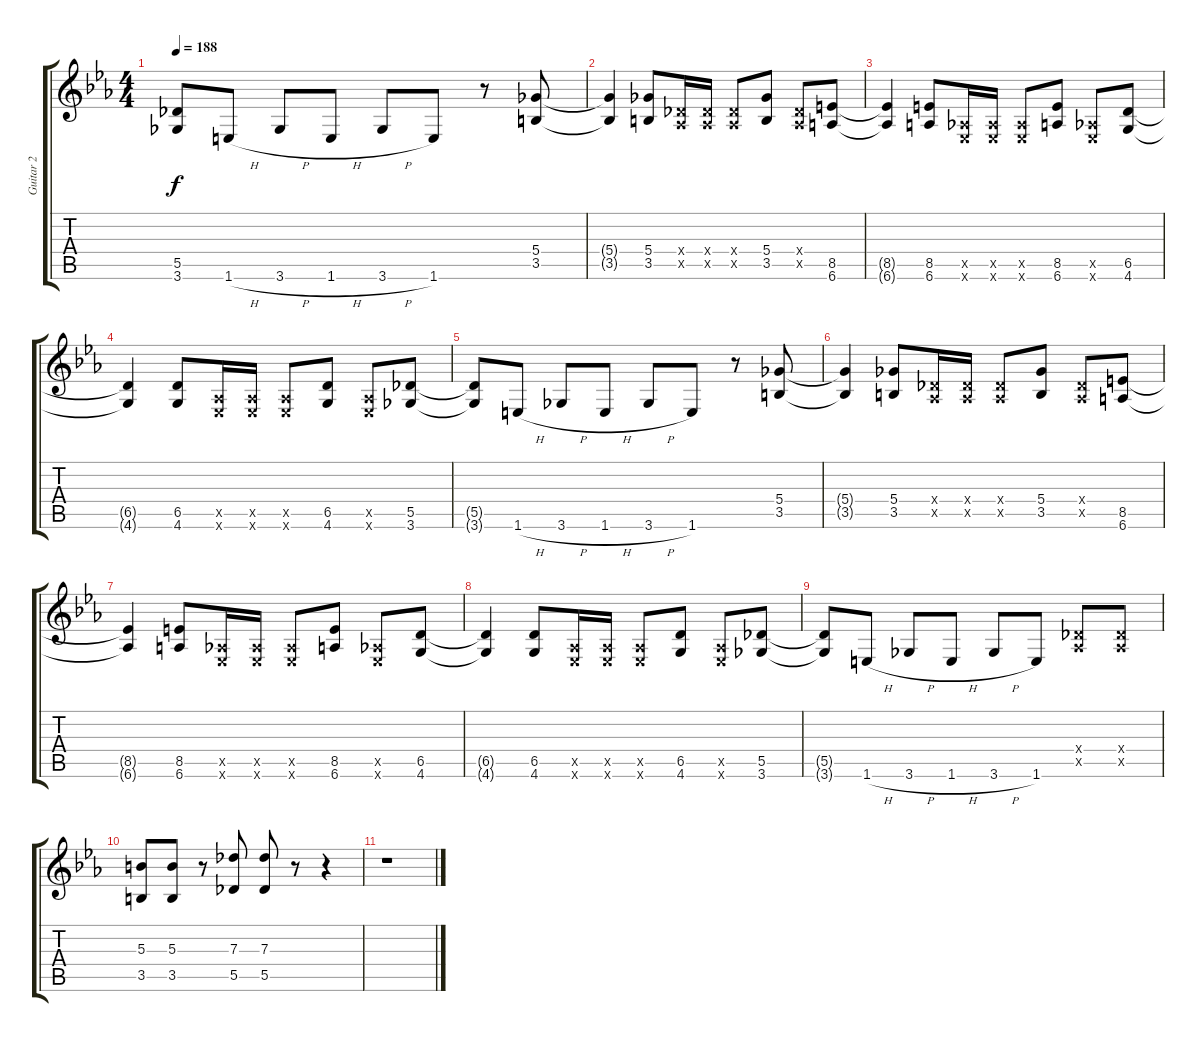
\track ("Guitar 2" "Guitar 2") {instrument overdrivenguitar}
\staff {score tabs}
\tuning (Eb4 Bb3 Gb3 Db3 Ab2 Eb2) {hide}
\ts (4 4)
\tempo 188
\clef g2
\ks eb
(5.5{t} 3.6{t}).8{dy f} 1.6{h}.8 3.6{h}.8 1.6{h}.8 3.6{h}.8 1.6.8 r.8 (5.4 3.5).8 |
(5.4{t} 3.5{t}).4 (5.4 3.5).8 (0.4{x} 0.5{x}).16 (0.4{x} 0.5{x}).16 (0.4{x} 0.5{x}).8 (5.4 3.5).8 (0.4{x} 0.5{x}).8 (8.5 6.6).8 |
(8.5{t} 6.6{t}).4 (8.5 6.6).8 (0.5{x} 0.6{x}).16 (0.5{x} 0.6{x}).16 (0.5{x} 0.6{x}).8 (8.5 6.6).8 (0.5{x} 0.6{x}).8 (6.5 4.6).8 |
(6.5{t} 4.6{t}).4 (6.5 4.6).8 (0.5{x} 0.6{x}).16 (0.5{x} 0.6{x}).16 (0.5{x} 0.6{x}).8 (6.5 4.6).8 (0.5{x} 0.6{x}).8 (5.5 3.6).8 |
(5.5{t} 3.6{t}).8 1.6{h}.8 3.6{h}.8 1.6{h}.8 3.6{h}.8 1.6.8 r.8 (5.4 3.5).8 |
(5.4{t} 3.5{t}).4 (5.4 3.5).8 (0.4{x} 0.5{x}).16 (0.4{x} 0.5{x}).16 (0.4{x} 0.5{x}).8 (5.4 3.5).8 (0.4{x} 0.5{x}).8 (8.5 6.6).8 |
(8.5{t} 6.6{t}).4 (8.5 6.6).8 (0.5{x} 0.6{x}).16 (0.5{x} 0.6{x}).16 (0.5{x} 0.6{x}).8 (8.5 6.6).8 (0.5{x} 0.6{x}).8 (6.5 4.6).8 |
(6.5{t} 4.6{t}).4 (6.5 4.6).8 (0.5{x} 0.6{x}).16 (0.5{x} 0.6{x}).16 (0.5{x} 0.6{x}).8 (6.5 4.6).8 (0.5{x} 0.6{x}).8 (5.5 3.6).8 |
(5.5{t} 3.6{t}).8 1.6{h}.8 3.6{h}.8 1.6{h}.8 3.6{h}.8 1.6.8 (0.4{x} 0.5{x}).8 (0.4{x} 0.5{x}).8 |
(5.3 3.5).8 (5.3 3.5).8 r.8 (7.3 5.5).8 (7.3 5.5).8 r.8 r.4 |
r.1
